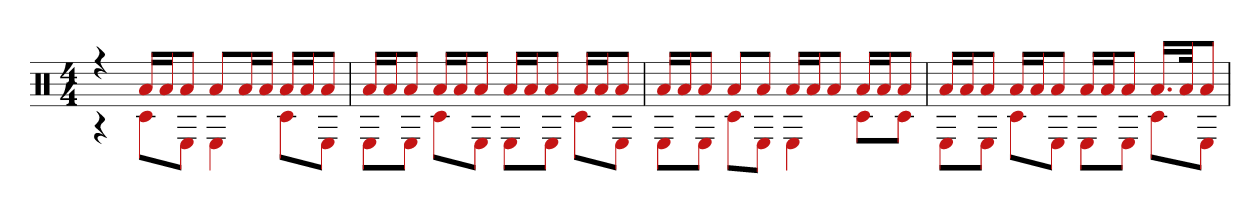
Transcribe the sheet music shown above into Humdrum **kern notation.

**kern
*part1
*staff1
*clefX
*k[]
*M4/4
=1
*^
4r	4r
16aLL	8c#L
16aJ	.
8aJ	8EJ
8aL	4E
16aL	.
16aJJ	.
16aLL	8c#L
16aJ	.
8aJ	8EJ
=2	=2
16aLL	8EL
16aJ	.
8aJ	8EJ
16aLL	8c#L
16aJ	.
8aJ	8EJ
16aLL	8EL
16aJ	.
8aJ	8EJ
16aLL	8c#L
16aJ	.
8aJ	8EJ
=3	=3
16aLL	8EL
16aJ	.
8aJ	8EJ
8aL	8c#L
8aJ	8EJ
16aLL	4E
16aJ	.
8aJ	.
16aLL	8c#L
16aJ	.
8aJ	8c#J
=4	=4
16aLL	8EL
16aJ	.
8aJ	8EJ
16aLL	8c#L
16aJ	.
8aJ	8EJ
16aLL	8EL
16aJ	.
8aJ	8EJ
16.aLL	8c#L
32aJk	.
8aJ	8EJ
*v	*v
=
*-
